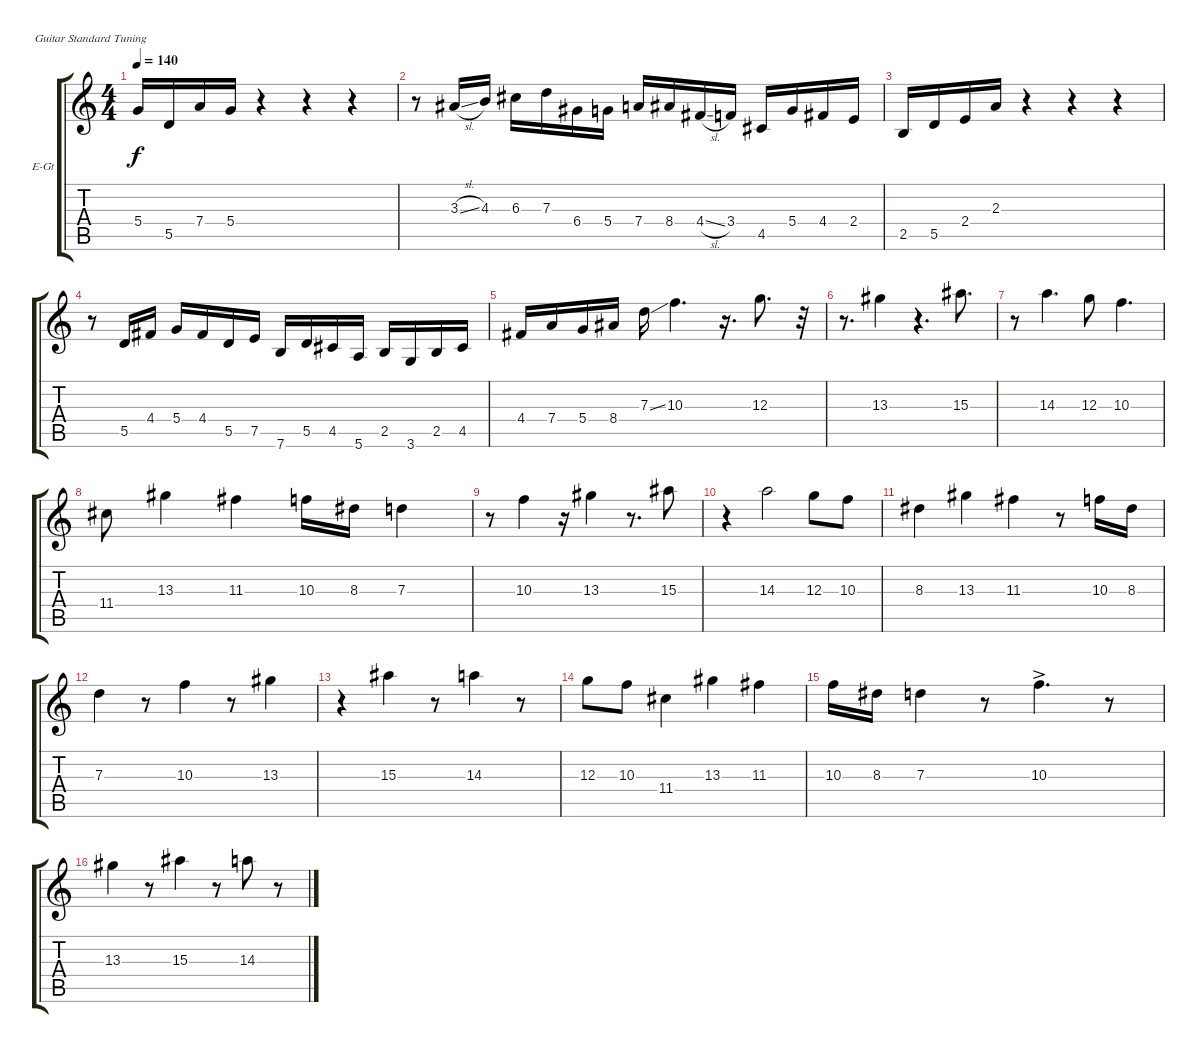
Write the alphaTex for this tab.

\bracketExtendMode groupsimilarinstruments
\firstSystemTrackNameOrientation horizontal
\otherSystemsTrackNameOrientation horizontal
\track ("Track 1" "E-Gt") {instrument overdrivenguitar}
\staff {score tabs}
\tuning (E4 B3 G3 D3 A2 E2)
\ts (4 4)
\tempo 140
\clef g2
\ks c
5.4.16{dy f} 5.5.16 7.4.16 5.4.16 r.4 r.4 r.4 |
r.8 3.3{sl}.16 4.3.16 6.3.16 7.3.16 6.4.16 5.4.16 7.4.16 8.4.16 4.4{sl}.16 3.4.16 4.5.16 5.4.16 4.4.16 2.4.16 |
2.5.16 5.5.16 2.4.16 2.3.16 r.4 r.4 r.4 |
r.8 5.5.16 4.4.16 5.4.16 4.4.16 5.5.16 7.5.16 7.6.16 5.5.16 4.5.16 5.6.16 2.5.16 3.6.16 2.5.16 4.5.16 |
4.4.16 7.4.16 5.4.16 8.4.16 7.3{ss}.16 10.3.4{d} r.16{d} 12.3.8{d} r.32 |
r.8{d} 13.3.4 r.4{d} 15.3.8{d} |
r.8 14.3.4{d} 12.3.8 10.3.4{d} |
11.4.8 13.3.4 11.3.4 10.3.16 8.3.16 7.3.4 |
r.8 10.3.4 r.16 13.3.4 r.8{d} 15.3.8 |
r.4 14.3.2 12.3.8 10.3.8 |
8.3.4 13.3.4 11.3.4 r.8 10.3.16 8.3.16 |
7.3.4 r.8 10.3.4 r.8 13.3.4 |
r.4 15.3.4 r.8 14.3.4 r.8 |
12.3.8 10.3.8 11.4.4 13.3.4 11.3.4 |
10.3.16 8.3.16 7.3.4 r.8 10.3{ac}.4{d} r.8 |
13.3.4 r.8 15.3.4 r.8 14.3.8 r.8
